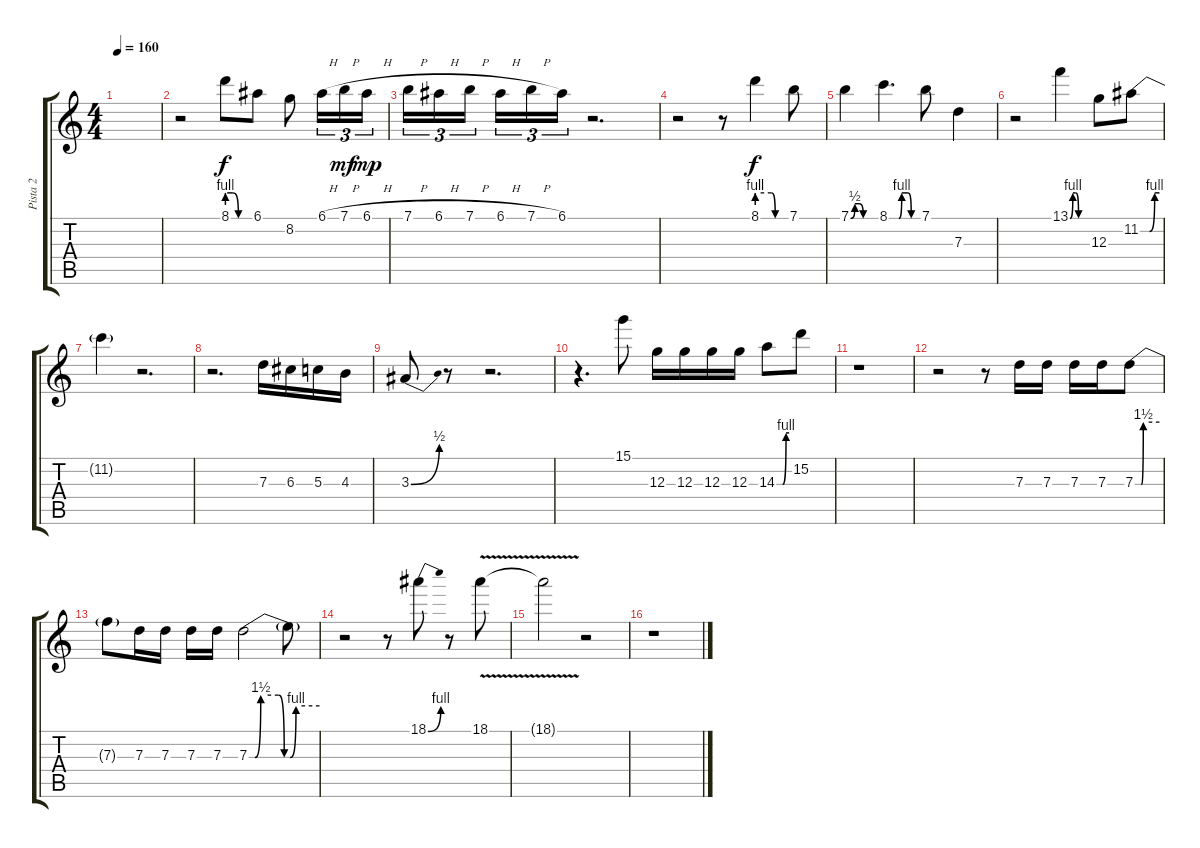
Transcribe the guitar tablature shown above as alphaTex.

\track ("Pista 2" "Pista 2") {instrument distortionguitar}
\staff {score tabs}
\tuning (E4 B3 G3 D3 A2 E2) {hide}
\ts (4 4)
\tempo 160
\clef g2
\ks c
|
r.2 8.1{be (custom 0 4 15 4 30 0 60 0)}.8 6.1.8 8.2.8 6.1{h}.16{tu (3 2)} 7.1{h}.16{tu (3 2) dy mf} 6.1{h}.16{tu (3 2) dy mp} |
7.1{h}.16{tu (3 2)} 6.1{h}.16{tu (3 2)} 7.1{h}.16{tu (3 2) beam splitsecondary} 6.1{h}.16{tu (3 2)} 7.1{h}.16{tu (3 2)} 6.1.16{tu (3 2)} r.2{d} |
r.2 r.8 8.1{be (custom 0 4 30 4 38 0 60 0)}.4{dy f} 7.1.8 |
7.1{be (custom 0 0 10 2 20 2 30 0 60 0)}.4 8.1{be (custom 0 0 20 0 26 4 39 4 46 0 60 0)}.4{d} 7.1.8 7.3.4 |
r.2 13.1{be (custom 0 0 10 4 20 4 30 0 60 0)}.4 12.3.8 11.2{be (custom 0 0 29 0 45 4 60 4)}.8 |
11.2{t}.4 r.2{d} |
r.2{d} 7.3.16 6.3.16 5.3.16 4.3.16 |
3.3{be (bend 0 0 60 2)}.8 r.8 r.2{d} |
r.4{d} 15.1.8 12.3.16 12.3.16 12.3.16 12.3.16 14.3{be (custom 0 0 29 0 45 4 60 4)}.8 15.2.8 |
r.1 |
r.2 r.8 7.3.16 7.3.16 7.3.16 7.3.16 7.3{be (custom 0 0 15 0 20 6 60 6)}.8 |
7.3{t}.8 7.3.16 7.3.16 7.3.16 7.3.16 7.3{be (custom 0 0 5 0 10 6 25 6 30 0 35 0 40 4 60 4)}.2 7.3{t}.8 |
r.2 r.8 18.1{be (bend 0 0 60 4)}.8 r.8 18.1{v}.8 |
18.1{t}.2 r.2 |
r.1
